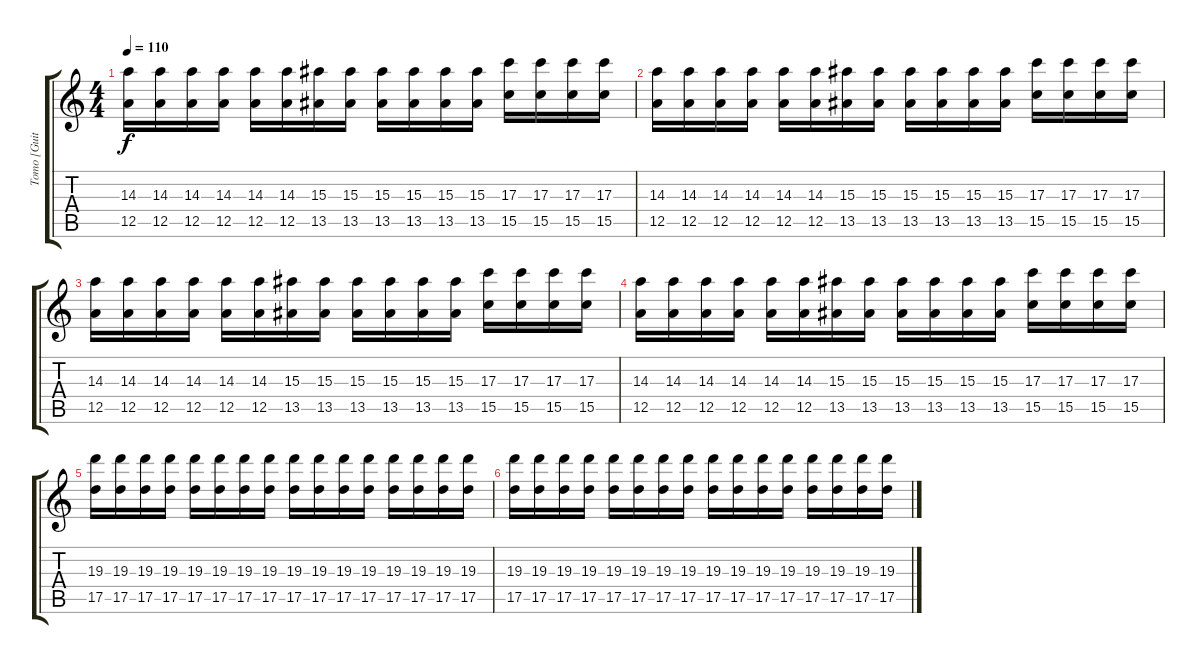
\track ("Tomo [Guitar)" "Tomo [Guit") {instrument distortionguitar}
\staff {score tabs}
\tuning (E4 B3 G3 D3 A2 D2) {hide}
\ts (4 4)
\tempo 110
\clef g2
\ks c
(14.3 12.5).16{dy f} (14.3 12.5).16 (14.3 12.5).16 (14.3 12.5).16 (14.3 12.5).16 (14.3 12.5).16 (15.3 13.5).16 (15.3 13.5).16 (15.3 13.5).16 (15.3 13.5).16 (15.3 13.5).16 (15.3 13.5).16 (17.3 15.5).16 (17.3 15.5).16 (17.3 15.5).16 (17.3 15.5).16 |
(14.3 12.5).16 (14.3 12.5).16 (14.3 12.5).16 (14.3 12.5).16 (14.3 12.5).16 (14.3 12.5).16 (15.3 13.5).16 (15.3 13.5).16 (15.3 13.5).16 (15.3 13.5).16 (15.3 13.5).16 (15.3 13.5).16 (17.3 15.5).16 (17.3 15.5).16 (17.3 15.5).16 (17.3 15.5).16 |
(14.3 12.5).16 (14.3 12.5).16 (14.3 12.5).16 (14.3 12.5).16 (14.3 12.5).16 (14.3 12.5).16 (15.3 13.5).16 (15.3 13.5).16 (15.3 13.5).16 (15.3 13.5).16 (15.3 13.5).16 (15.3 13.5).16 (17.3 15.5).16 (17.3 15.5).16 (17.3 15.5).16 (17.3 15.5).16 |
(14.3 12.5).16 (14.3 12.5).16 (14.3 12.5).16 (14.3 12.5).16 (14.3 12.5).16 (14.3 12.5).16 (15.3 13.5).16 (15.3 13.5).16 (15.3 13.5).16 (15.3 13.5).16 (15.3 13.5).16 (15.3 13.5).16 (17.3 15.5).16 (17.3 15.5).16 (17.3 15.5).16 (17.3 15.5).16 |
(19.3 17.5).16 (19.3 17.5).16 (19.3 17.5).16 (19.3 17.5).16 (19.3 17.5).16 (19.3 17.5).16 (19.3 17.5).16 (19.3 17.5).16 (19.3 17.5).16 (19.3 17.5).16 (19.3 17.5).16 (19.3 17.5).16 (19.3 17.5).16 (19.3 17.5).16 (19.3 17.5).16 (19.3 17.5).16 |
(19.3 17.5).16 (19.3 17.5).16 (19.3 17.5).16 (19.3 17.5).16 (19.3 17.5).16 (19.3 17.5).16 (19.3 17.5).16 (19.3 17.5).16 (19.3 17.5).16 (19.3 17.5).16 (19.3 17.5).16 (19.3 17.5).16 (19.3 17.5).16 (19.3 17.5).16 (19.3 17.5).16 (19.3 17.5).16
